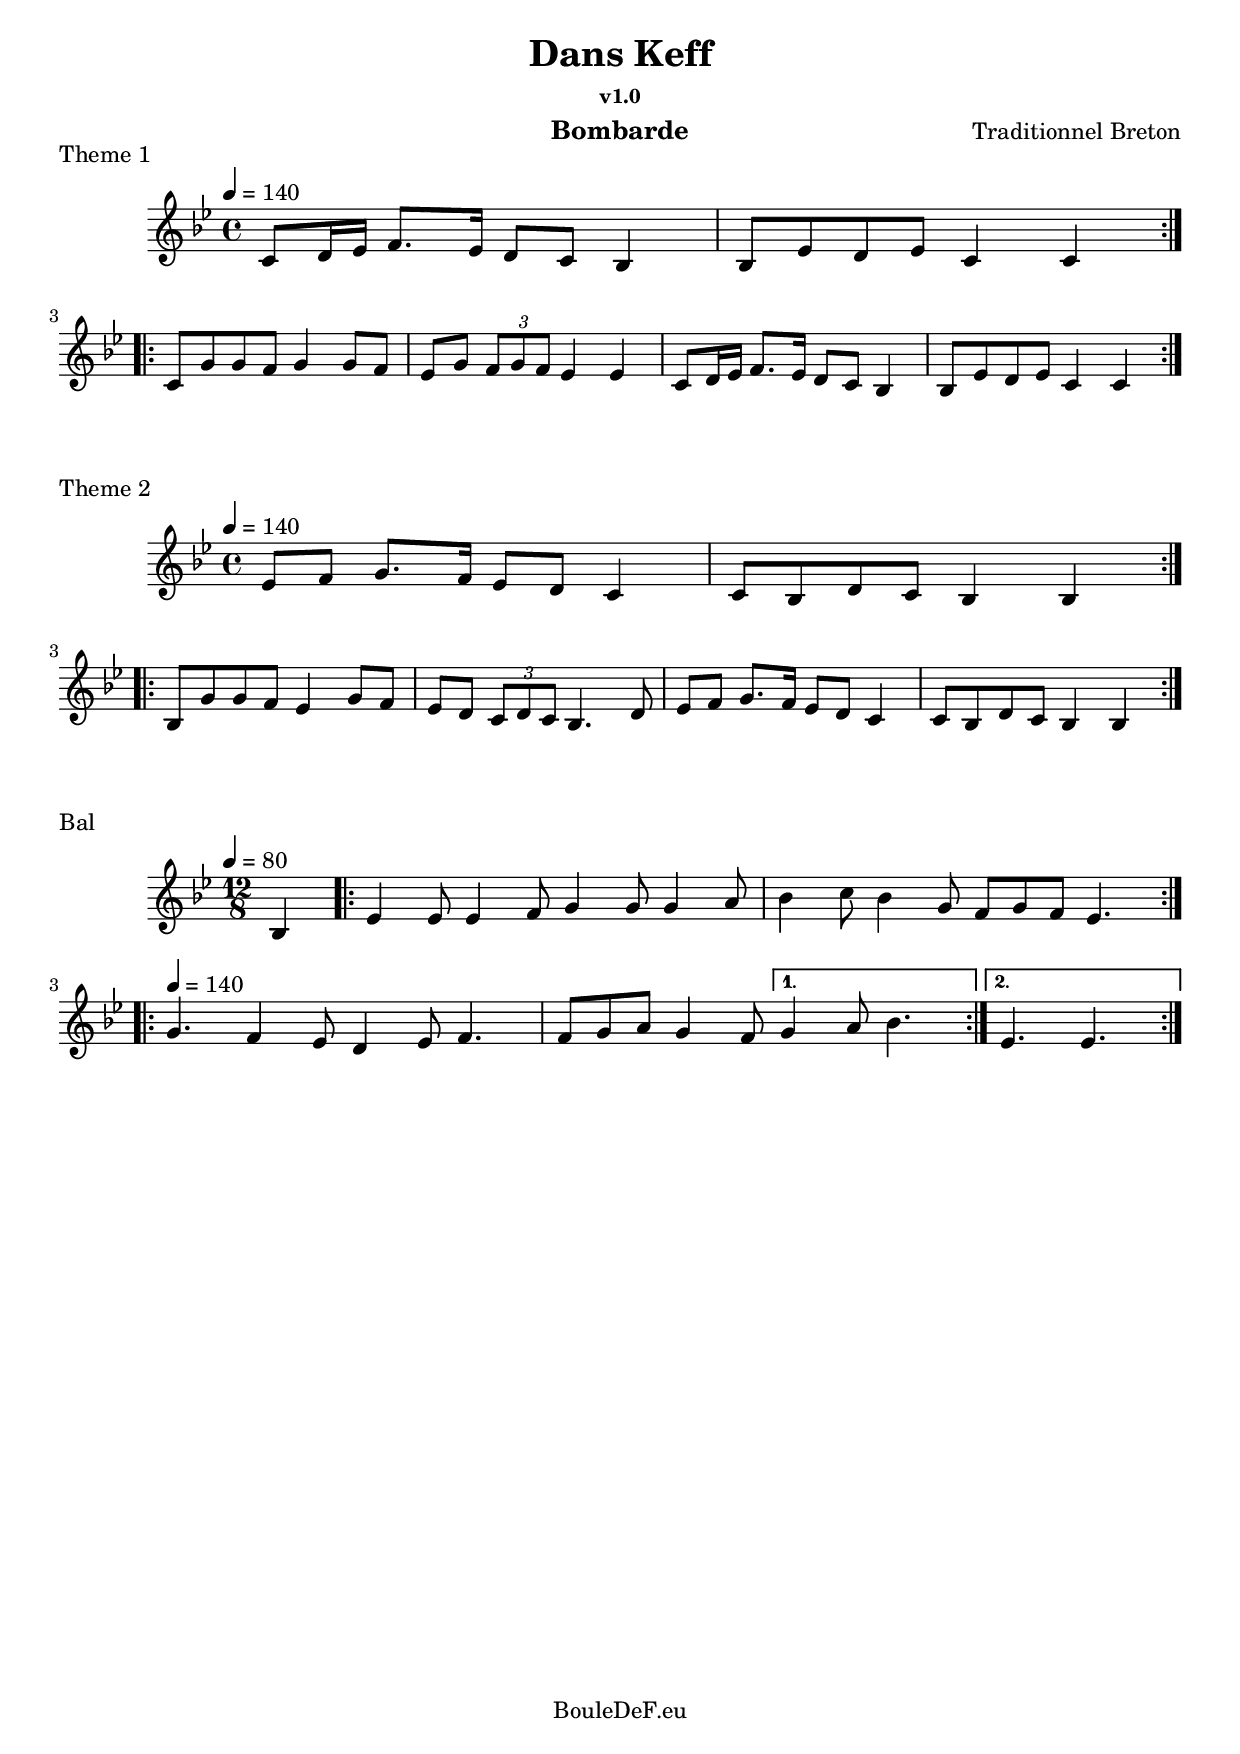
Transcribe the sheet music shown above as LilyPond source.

\version "2.14.2"
\include "italiano.ly"

\header {
	title = "Dans Keff"
	subsubtitle = "v1.0"
	composer = "Traditionnel Breton"
	instrument = "Bombarde"
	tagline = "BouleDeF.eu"
}

\score {
	\new Staff \relative sib {
		\clef treble
		\key sib \major
		\time 4/4
		\tempo 4 = 140

		\repeat volta 2 {
			do8 re16 mib fa8. mib16 re8 do sib4
			| sib8 mib re mib do4 do
		} \break

		\repeat volta 2 {
			do8 sol' sol fa sol4 sol8 fa
			| mib sol \times 2/3 {fa sol fa} mib4 mib
			| do8 re16 mib fa8. mib16 re8 do sib4
			| sib8 mib re mib do4 do
		}
	}
	\header {
		piece = "Theme 1"
	}
}

\score {
	\new Staff \relative sib {
		\clef treble
		\key sib \major
		\time 4/4
		\tempo 4 = 140

		\repeat volta 2 {
			mib8 fa sol8. fa16 mib8 re do4
			| do8 sib re do sib4 sib4
		} \break

		\repeat volta 2 {
			sib8 sol' sol fa mib4 sol8 fa
			| mib re \times 2/3 {do re do} sib4. re8
			| mib8 fa sol8. fa16 mib8 re do4
			| do8 sib re do sib4 sib4
		}
	}
	\header {
		piece = "Theme 2"
	}
}

\score {
	\new Staff \relative sib {
		\clef treble
		\key sib \major
		\time 12/8
		\tempo 4 = 80

		\partial 4 sib4
		\repeat volta 2 {
			mib mib8 mib4 fa8 sol4 sol8 sol4 la8
			| sib4 do8 sib4 sol8 fa sol fa mib4.
		} \break

		\tempo 4 = 140
		\repeat volta 2 {
			\repeat volta 2 {
				sol4. fa4 mib8 re4 mib8 fa4.
				| fa8 sol la sol4 fa8
			}
			\alternative {
				{sol4 la8 sib4.}
				{mib,4. mib4.}
			}
		}
	}
	\header {
		piece = "Bal"
	}
}
